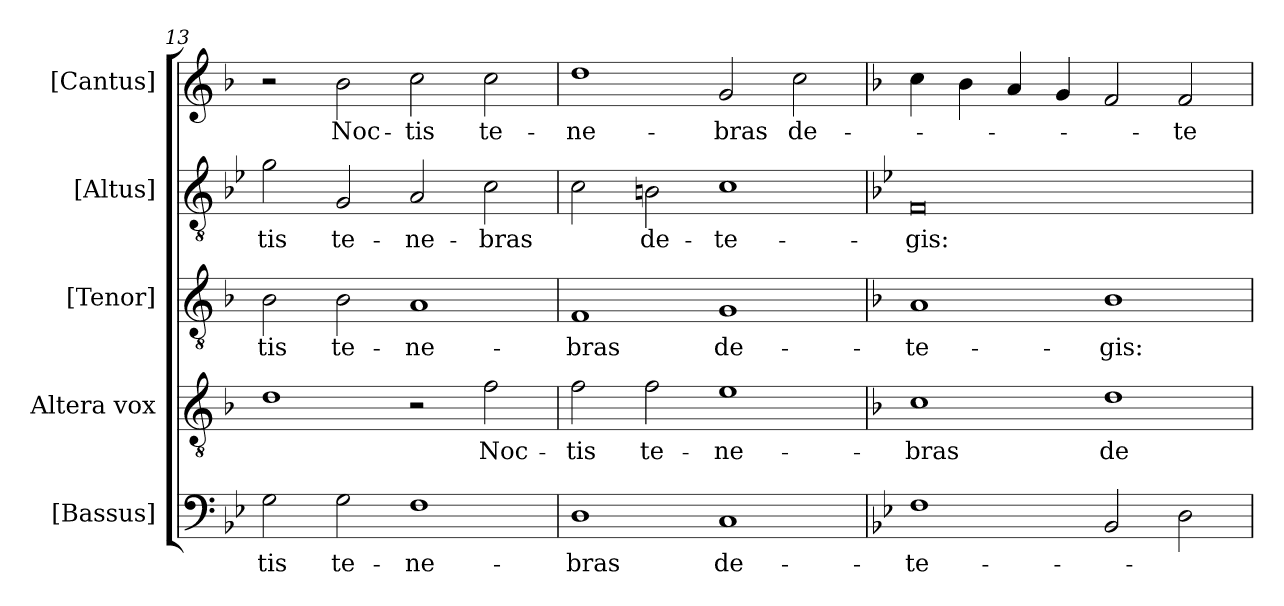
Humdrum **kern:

**kern	**text	**kern	**text	**kern	**text	**kern	**text	**kern	**text
*part5	*part5	*part4	*part4	*part3	*part3	*part2	*part2	*part1	*part1
*staff5	*staff5	*staff4	*staff4	*staff3	*staff3	*staff2	*staff2	*staff1	*staff1
*I"[Bassus]	*	*I"Altera vox	*	*I"[Tenor]	*	*I"[Altus]	*	*I"[Cantus]	*
!!LO:PB:g=z
*clefF4	*	*clefGv2	*	*clefGv2	*	*clefGv2	*	*clefG2	*
*	*	*ITrd-3c-5	*	*ITrd-3c-5	*	*	*	*ITrd-3c-5	*
*k[b-e-]	*	*k[b-e-]	*	*k[b-e-]	*	*k[b-e-]	*	*k[b-e-]	*
*B-:	*	*B-:	*	*B-:	*	*B-:	*	*B-:	*
=13	=13	=13	=13	=13	=13	=13	=13	=13	=13
!	!LO:LY:b:cj	!	!	!	!LO:LY:b:cj	!	!LO:LY:b:cj	!	!
2G\	-tis	1g	.	2e-\	-tis	2g\	-tis	2r	.
!	!LO:LY:b:cj	!	!	!	!LO:LY:b:cj	!	!LO:LY:b:cj	!	!LO:LY:b:cj
2G\	te-	.	.	2e-\	te-	2G/	te-	2ee-\	Noc-
!	!LO:LY:b:cj	!	!	!	!LO:LY:b:cj	!	!LO:LY:b:cj	!	!LO:LY:b:cj
1F	-ne-	2r	.	1d	-ne-	2A/	-ne-	2ff\	-tis
!	!	!	!LO:LY:b:cj	!	!	!	!LO:LY:b	!	!LO:LY:b:cj
.	.	2b-\	Noc-	.	.	2c\	-bras	2ff\	te-
=14	=14	=14	=14	=14	=14	=14	=14	=14	=14
!	!LO:LY:b:cj	!	!LO:LY:b:cj	!	!LO:LY:b:cj	!	!	!	!LO:LY:b:cj
1D	-bras	2b-\	-tis	1B-	-bras	2c\	.	1gg	-ne-
!	!	!	!LO:LY:b:cj	!	!	!	!LO:LY:b:cj	!	!
.	.	2b-\	te-	.	.	2B\	de-	.	.
!	!LO:LY:b:cj	!	!LO:LY:b:cj	!	!LO:LY:b:cj	!	!LO:LY:b:cj	!	!LO:LY:b:cj
1C	de-	1a	-ne-	1c	de-	1c	-te-	2cc/	-bras
!	!	!	!	!	!	!	!	!	!LO:LY:b:cj
.	.	.	.	.	.	.	.	2ff\	de-
=15	=15	=15	=15	=15	=15	=15	=15	=15	=15
*	*	*k[b-e-]	*	*	*	*	*	*	*
*	*	*B-:	*	*	*	*	*	*	*
!	!LO:LY:b:cj	!	!LO:LY:b:cj	!	!LO:LY:b:cj	!	!LO:LY:b:cj	!	!
1F	-te-	1f	-bras	1d	-te-	0F	-gis:	4ff\	.
.	.	.	.	.	.	.	.	4ee-\	.
.	.	.	.	.	.	.	.	4dd/	.
.	.	.	.	.	.	.	.	4cc/	.
!	!	!	!LO:LY:b:cj	!	!LO:LY:b:cj	!	!	!	!
2BB-/	.	1g	de-	1e-	-gis:	.	.	2b-/	.
!	!	!	!	!	!	!	!	!	!LO:LY:b:cj
2D\	.	.	.	.	.	.	.	2b-/	-te-
=	=	=	=	=	=	=	=	=	=
*-	*-	*-	*-	*-	*-	*-	*-	*-	*-
